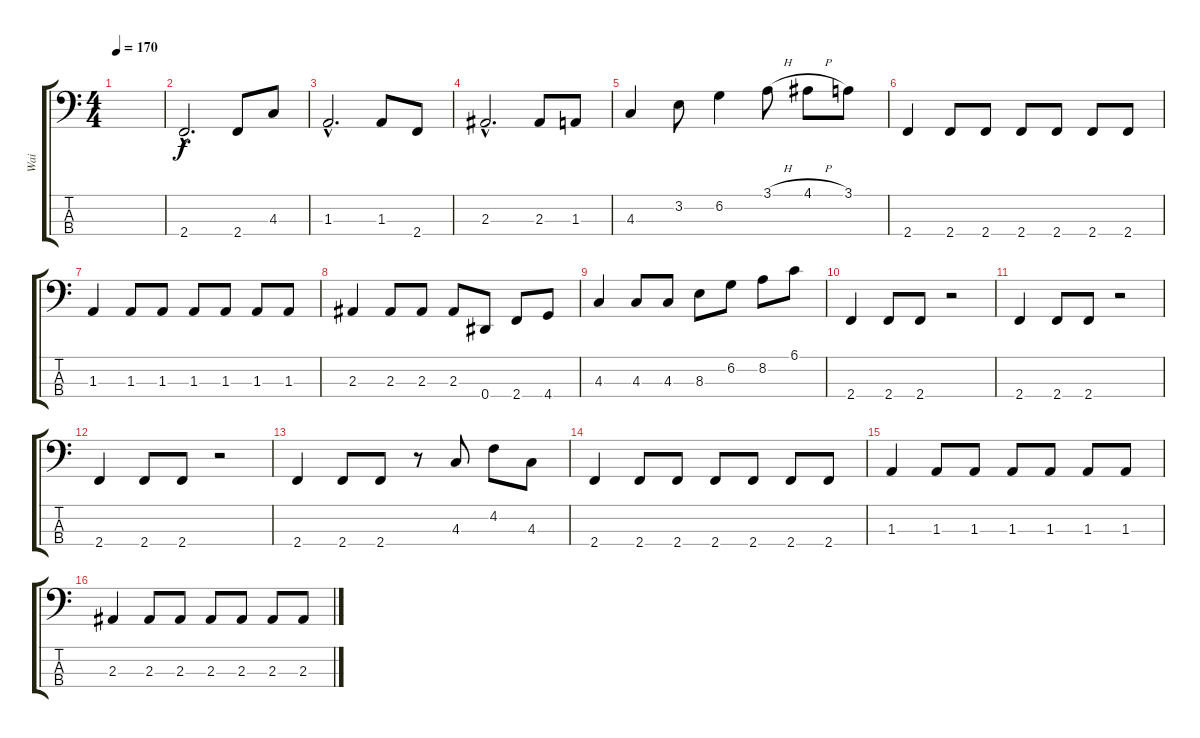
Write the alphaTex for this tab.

\track ("Wai" "Wai") {instrument electricbasspick}
\staff {score tabs}
\tuning (Gb2 Db2 Ab1 Eb1) {hide}
\ts (4 4)
\tempo 170
\clef f4
\ks c
|
2.4{hac}.2{d} 2.4.8 4.3.8 |
1.3{hac}.2{d} 1.3.8 2.4.8 |
2.3{hac}.2{d} 2.3.8 1.3.8 |
4.3.4 3.2.8 6.2.4 3.1{h}.8 4.1{h}.8 3.1.8 |
2.4.4 2.4.8 2.4.8 2.4.8 2.4.8 2.4.8 2.4.8 |
1.3.4 1.3.8 1.3.8 1.3.8 1.3.8 1.3.8 1.3.8 |
2.3.4 2.3.8 2.3.8 2.3.8 0.4.8 2.4.8 4.4.8 |
4.3.4 4.3.8 4.3.8 8.3.8 6.2.8 8.2.8 6.1.8 |
2.4.4 2.4.8 2.4.8 r.2 |
2.4.4 2.4.8 2.4.8 r.2 |
2.4.4 2.4.8 2.4.8 r.2 |
2.4.4 2.4.8 2.4.8 r.8 4.3.8 4.2.8 4.3.8 |
2.4.4 2.4.8 2.4.8 2.4.8 2.4.8 2.4.8 2.4.8 |
1.3.4 1.3.8 1.3.8 1.3.8 1.3.8 1.3.8 1.3.8 |
2.3.4 2.3.8 2.3.8 2.3.8 2.3.8 2.3.8 2.3.8
